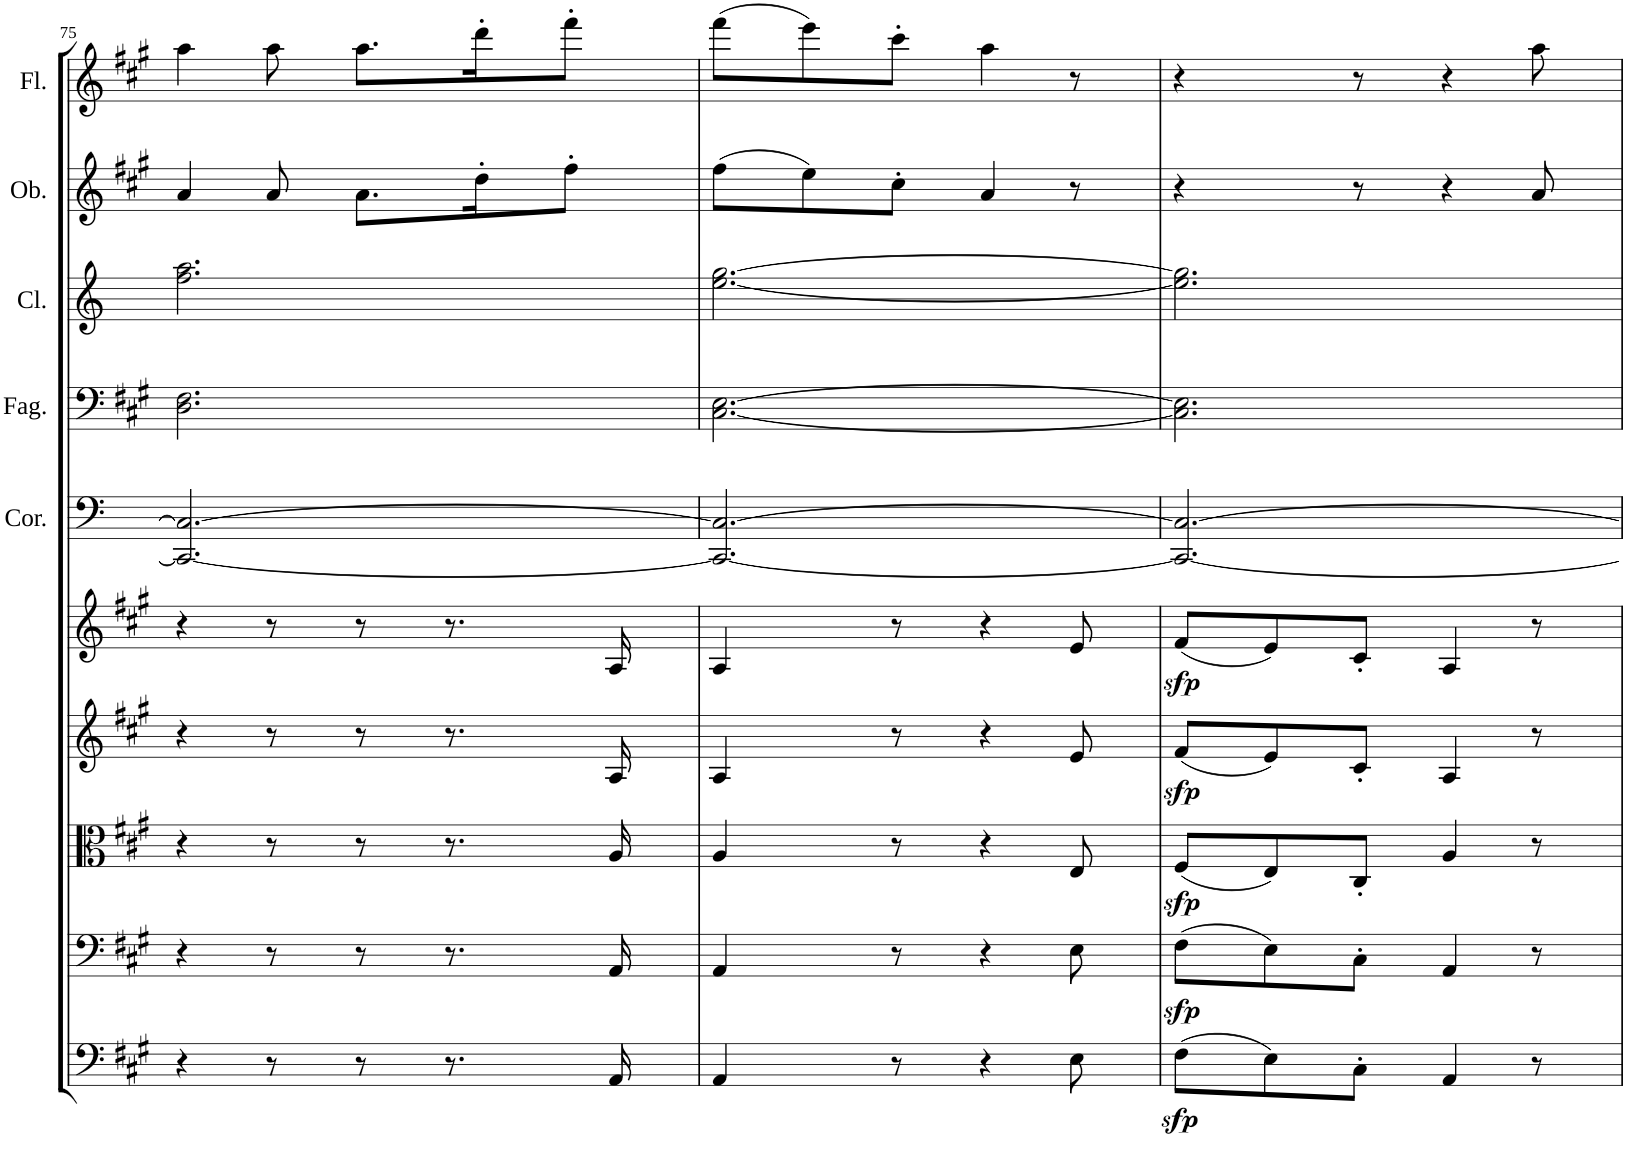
**kern	**dynam	**kern	**dynam	**kern	**dynam	**kern	**dynam	**kern	**dynam	**kern	**kern	**kern	**kern	**kern
*part10	*part10	*part9	*part9	*part8	*part8	*part7	*part7	*part6	*part6	*part5	*part4	*part3	*part2	*part1
*staff10	*staff10	*staff9	*staff9	*staff8	*staff8	*staff7	*staff7	*staff6	*staff6	*staff5	*staff4	*staff3	*staff2	*staff1
*I"Basso	*	*I"Violoncello	*	*I"Viola	*	*I"Violino II	*	*I"Violino I	*	*I"Corni in A	*I"Fagotti	*I"Clarinetti in A	*I"Oboi	*I"Flauti
*	*	*	*	*	*	*	*	*	*	*I'Cor.	*I'Fag.	*I'Cl.	*I'Ob.	*I'Fl.
!!LO:PB:g=z
*clefF4	*	*clefF4	*	*clefC3	*	*clefG2	*	*clefG2	*	*clefF4	*clefF4	*clefG2	*clefG2	*clefG2
*Trd7c12	*	*	*	*	*	*	*	*	*	*Trd2c3	*	*Trd2c3	*	*
*k[f#c#g#]	*	*k[f#c#g#]	*	*k[f#c#g#]	*	*k[f#c#g#]	*	*k[f#c#g#]	*	*k[]	*k[f#c#g#]	*k[]	*k[f#c#g#]	*k[f#c#g#]
*M6/8	*	*M6/8	*	*M6/8	*	*M6/8	*	*M6/8	*	*M6/8	*M6/8	*M6/8	*M6/8	*M6/8
=75	=75	=75	=75	=75	=75	=75	=75	=75	=75	=75	=75	=75	=75	=75
4r	.	4r	.	4r	.	4r	.	4r	.	2.CC/_ 2.C/_	2.D\ 2.F#\	2.ff\ 2.aa\	4a/	4aa\
8r	.	8r	.	8r	.	8r	.	8r	.	.	.	.	8a/	8aa\
8r	.	8r	.	8r	.	8r	.	8r	.	.	.	.	8.a\L	8.aa\L
8.r	.	8.r	.	8.r	.	8.r	.	8.r	.	.	.	.	.	.
.	.	.	.	.	.	.	.	.	.	.	.	.	16dd'\K	16ddd'\K
.	.	.	.	.	.	.	.	.	.	.	.	.	8ff#'\J	8fff#'\J
16AA/	.	16AA/	.	16A/	.	16A/	.	16A/	.	.	.	.	.	.
=76	=76	=76	=76	=76	=76	=76	=76	=76	=76	=76	=76	=76	=76	=76
4AA/	.	4AA/	.	4A/	.	4A/	.	4A/	.	2.CC/_ 2.C/_	[2.C#\ [2.E\	[2.ee\ [2.gg\	(8ff#\L	(8fff#\L
.	.	.	.	.	.	.	.	.	.	.	.	.	8ee\)	8eee\)
8r	.	8r	.	8r	.	8r	.	8r	.	.	.	.	8cc#'>\J	8ccc#'\J
4r	.	4r	.	4r	.	4r	.	4r	.	.	.	.	4a/	4aa\
8E\	.	8E\	.	8E/	.	8e/	.	8e/	.	.	.	.	8r	8r
=77	=77	=77	=77	=77	=77	=77	=77	=77	=77	=77	=77	=77	=77	=77
!	!LO:DY:b	!	!LO:DY:b	!	!LO:DY:b	!	!LO:DY:b	!	!LO:DY:b	!	!	!	!	!
(8F#^\L	sfp	(8F#^\L	sfp	(8F#^/L	sfp	(8f#^/L	sfp	(8f#^/L	sfp	2.CC/_ 2.C/_	2.C#\] 2.E\]	2.ee\] 2.gg\]	4r	4r
8E\)	.	8E\)	.	8E/)	.	8e/)	.	8e/)	.	.	.	.	.	.
8C#'\J	.	8C#'\J	.	8C#'/J	.	8c#'/J	.	8c#'/J	.	.	.	.	8r	8r
4AA/	.	4AA/	.	4A/	.	4A/	.	4A/	.	.	.	.	4r	4r
8r	.	8r	.	8r	.	8r	.	8r	.	.	.	.	8a/	8aa\
=	=	=	=	=	=	=	=	=	=	=	=	=	=	=
*-	*-	*-	*-	*-	*-	*-	*-	*-	*-	*-	*-	*-	*-	*-
